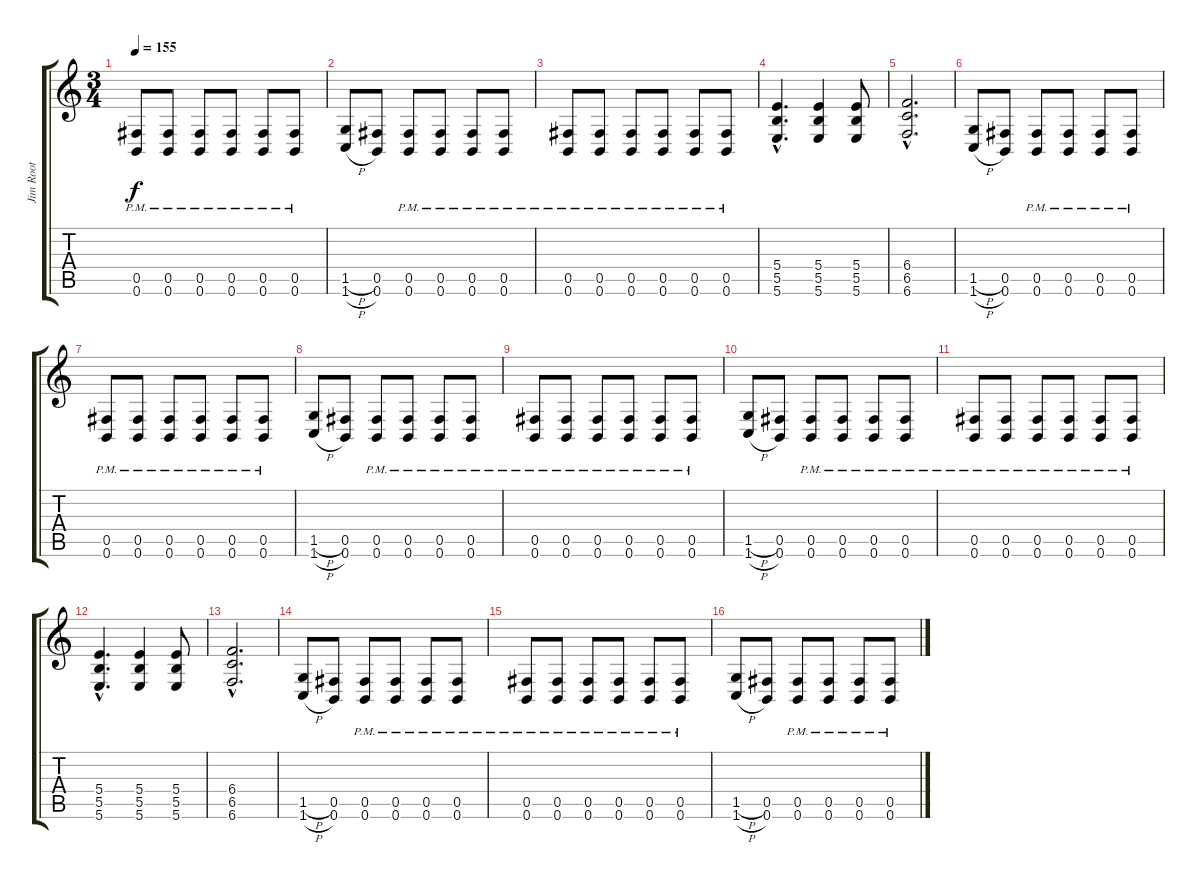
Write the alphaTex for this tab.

\track ("Jim Root" "Jim Root") {instrument distortionguitar}
\staff {score tabs}
\tuning (Db4 Ab3 E3 B2 Gb2 B1) {hide}
\ts (3 4)
\tempo 155
\clef g2
\ks c
(0.5{pm} 0.6).8{dy f} (0.5{pm} 0.6).8 (0.5{pm} 0.6).8 (0.5{pm} 0.6).8 (0.5{pm} 0.6).8 (0.5{pm} 0.6).8 |
(1.5{h} 1.6{h}).8 (0.5 0.6).8 (0.5{pm} 0.6).8 (0.5{pm} 0.6).8 (0.5{pm} 0.6).8 (0.5{pm} 0.6).8 |
(0.5{pm} 0.6).8 (0.5{pm} 0.6).8 (0.5{pm} 0.6).8 (0.5{pm} 0.6).8 (0.5{pm} 0.6).8 (0.5{pm} 0.6).8 |
(5.4{hac} 5.5{hac} 5.6{hac}).4{d} (5.4 5.5 5.6).4 (5.4 5.5 5.6).8 |
(6.4{hac} 6.5{hac} 6.6{hac}).2{d} |
(1.5{h} 1.6{h}).8 (0.5 0.6).8 (0.5{pm} 0.6).8 (0.5{pm} 0.6).8 (0.5{pm} 0.6).8 (0.5{pm} 0.6).8 |
(0.5{pm} 0.6).8 (0.5{pm} 0.6).8 (0.5{pm} 0.6).8 (0.5{pm} 0.6).8 (0.5{pm} 0.6).8 (0.5{pm} 0.6).8 |
(1.5{h} 1.6{h}).8 (0.5 0.6).8 (0.5{pm} 0.6).8 (0.5{pm} 0.6).8 (0.5{pm} 0.6).8 (0.5{pm} 0.6).8 |
(0.5{pm} 0.6).8 (0.5{pm} 0.6).8 (0.5{pm} 0.6).8 (0.5{pm} 0.6).8 (0.5{pm} 0.6).8 (0.5{pm} 0.6).8 |
(1.5{h} 1.6{h}).8 (0.5 0.6).8 (0.5{pm} 0.6).8 (0.5{pm} 0.6).8 (0.5{pm} 0.6).8 (0.5{pm} 0.6).8 |
(0.5{pm} 0.6).8 (0.5{pm} 0.6).8 (0.5{pm} 0.6).8 (0.5{pm} 0.6).8 (0.5{pm} 0.6).8 (0.5{pm} 0.6).8 |
(5.4{hac} 5.5{hac} 5.6{hac}).4{d} (5.4 5.5 5.6).4 (5.4 5.5 5.6).8 |
(6.4{hac} 6.5{hac} 6.6{hac}).2{d} |
(1.5{h} 1.6{h}).8 (0.5 0.6).8 (0.5{pm} 0.6).8 (0.5{pm} 0.6).8 (0.5{pm} 0.6).8 (0.5{pm} 0.6).8 |
(0.5{pm} 0.6).8 (0.5{pm} 0.6).8 (0.5{pm} 0.6).8 (0.5{pm} 0.6).8 (0.5{pm} 0.6).8 (0.5{pm} 0.6).8 |
(1.5{h} 1.6{h}).8 (0.5 0.6).8 (0.5{pm} 0.6).8 (0.5{pm} 0.6).8 (0.5{pm} 0.6).8 (0.5{pm} 0.6).8
